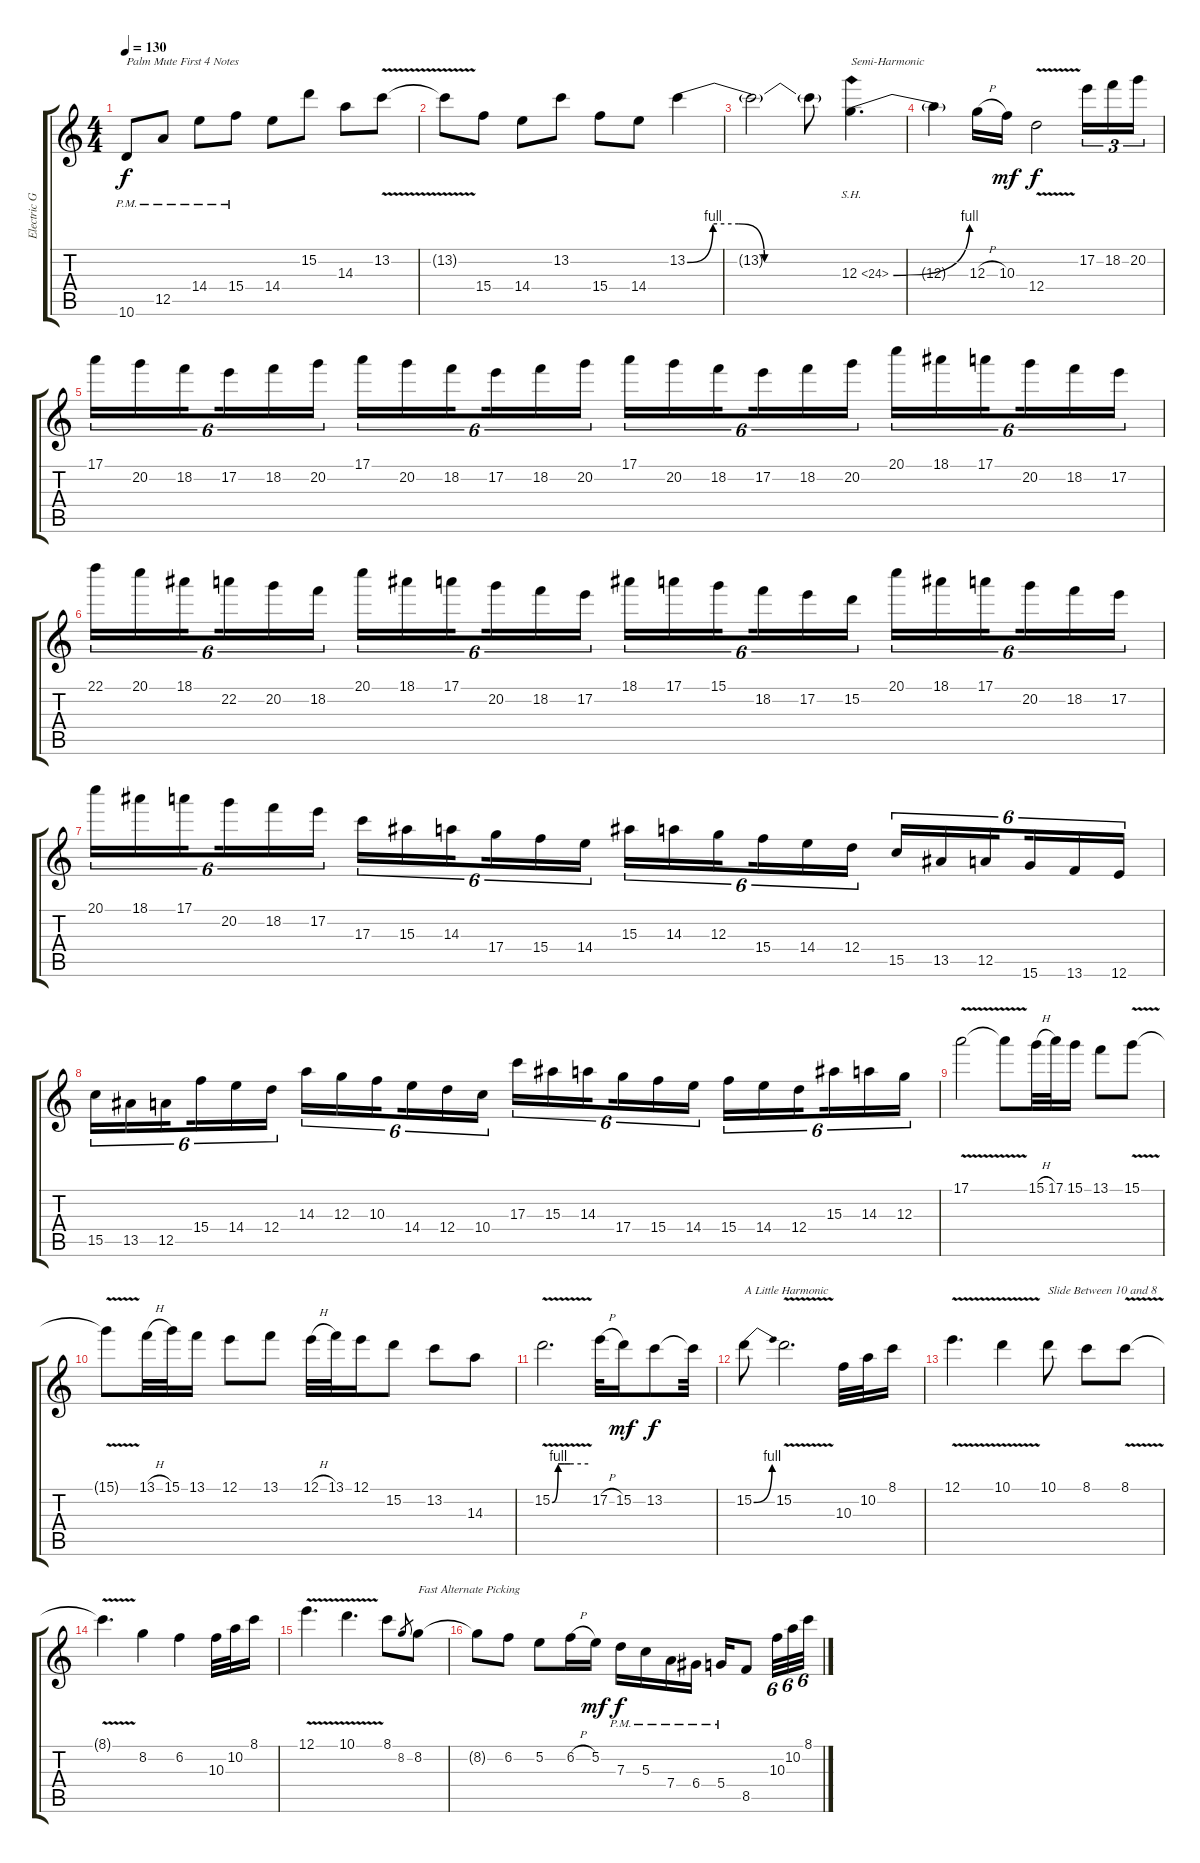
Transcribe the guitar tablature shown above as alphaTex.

\track ("Electric Guitar" "Electric G") {instrument distortionguitar}
\staff {score tabs}
\tuning (E4 B3 G3 D3 A2 E2) {hide}
\ts (4 4)
\tempo 130
\clef g2
\ks c
10.6{pm}.8{txt "Palm Mute First 4 Notes" dy f} 12.5{pm}.8 14.4{pm}.8 15.4{pm}.8 14.4.8 15.2.8 14.3.8 13.2{v}.8 |
13.2{t}.8 15.4.8 14.4.8 13.2.8 15.4.8 14.4.8 13.2{be (custom 0 0 10 4 20 4 30 0 60 0)}.4 |
13.2{t}.2 13.2{t}.8 12.3{be (bend 0 0 60 4) sh 12}.4{d txt "Semi-Harmonic"} |
12.3{t}.4 12.3{h}.16 10.3.16{dy mf} 12.4{v}.2{dy f} 17.2.16{tu (3 2)} 18.2.16{tu (3 2)} 20.2.16{tu (3 2)} |
17.1.16{tu (6 4)} 20.2.16{tu (6 4)} 18.2.16{tu (6 4) beam splitsecondary} 17.2.16{tu (6 4)} 18.2.16{tu (6 4)} 20.2.16{tu (6 4)} 17.1.16{tu (6 4)} 20.2.16{tu (6 4)} 18.2.16{tu (6 4) beam splitsecondary} 17.2.16{tu (6 4)} 18.2.16{tu (6 4)} 20.2.16{tu (6 4)} 17.1.16{tu (6 4)} 20.2.16{tu (6 4)} 18.2.16{tu (6 4) beam splitsecondary} 17.2.16{tu (6 4)} 18.2.16{tu (6 4)} 20.2.16{tu (6 4)} 20.1.16{tu (6 4)} 18.1.16{tu (6 4)} 17.1.16{tu (6 4) beam splitsecondary} 20.2.16{tu (6 4)} 18.2.16{tu (6 4)} 17.2.16{tu (6 4)} |
22.1.16{tu (6 4)} 20.1.16{tu (6 4)} 18.1.16{tu (6 4) beam splitsecondary} 22.2.16{tu (6 4)} 20.2.16{tu (6 4)} 18.2.16{tu (6 4)} 20.1.16{tu (6 4)} 18.1.16{tu (6 4)} 17.1.16{tu (6 4) beam splitsecondary} 20.2.16{tu (6 4)} 18.2.16{tu (6 4)} 17.2.16{tu (6 4)} 18.1.16{tu (6 4)} 17.1.16{tu (6 4)} 15.1.16{tu (6 4) beam splitsecondary} 18.2.16{tu (6 4)} 17.2.16{tu (6 4)} 15.2.16{tu (6 4)} 20.1.16{tu (6 4)} 18.1.16{tu (6 4)} 17.1.16{tu (6 4) beam splitsecondary} 20.2.16{tu (6 4)} 18.2.16{tu (6 4)} 17.2.16{tu (6 4)} |
20.1.16{tu (6 4)} 18.1.16{tu (6 4)} 17.1.16{tu (6 4) beam splitsecondary} 20.2.16{tu (6 4)} 18.2.16{tu (6 4)} 17.2.16{tu (6 4)} 17.3.16{tu (6 4)} 15.3.16{tu (6 4)} 14.3.16{tu (6 4) beam splitsecondary} 17.4.16{tu (6 4)} 15.4.16{tu (6 4)} 14.4.16{tu (6 4)} 15.3.16{tu (6 4)} 14.3.16{tu (6 4)} 12.3.16{tu (6 4) beam splitsecondary} 15.4.16{tu (6 4)} 14.4.16{tu (6 4)} 12.4.16{tu (6 4)} 15.5.16{tu (6 4)} 13.5.16{tu (6 4)} 12.5.16{tu (6 4) beam splitsecondary} 15.6.16{tu (6 4)} 13.6.16{tu (6 4)} 12.6.16{tu (6 4)} |
15.5.16{tu (6 4)} 13.5.16{tu (6 4)} 12.5.16{tu (6 4) beam splitsecondary} 15.4.16{tu (6 4)} 14.4.16{tu (6 4)} 12.4.16{tu (6 4)} 14.3.16{tu (6 4)} 12.3.16{tu (6 4)} 10.3.16{tu (6 4) beam splitsecondary} 14.4.16{tu (6 4)} 12.4.16{tu (6 4)} 10.4.16{tu (6 4)} 17.3.16{tu (6 4)} 15.3.16{tu (6 4)} 14.3.16{tu (6 4) beam splitsecondary} 17.4.16{tu (6 4)} 15.4.16{tu (6 4)} 14.4.16{tu (6 4)} 15.4.16{tu (6 4)} 14.4.16{tu (6 4)} 12.4.16{tu (6 4) beam splitsecondary} 15.3.16{tu (6 4)} 14.3.16{tu (6 4)} 12.3.16{tu (6 4)} |
17.1{v}.2 17.1{t}.8 15.1{h}.32 17.1.32 15.1.16 13.1.8 15.1{v}.8 |
15.1{t}.8 13.1{h}.32 15.1.32 13.1.16 12.1.8 13.1.8 12.1{h}.32 13.1.32 12.1.16 15.2.8 13.2.8 14.3.8 |
15.2{be (custom 0 0 10 4 20 4 30 4 60 4) v}.2{d} 17.2{h}.32 15.2.16{dy mf} 13.2.8{dy f} 13.2{t}.32 |
15.2{be (bend 0 0 60 4)}.8{txt "A Little Harmonic"} 15.2{v}.2{d} 10.3.32 10.2.32 8.1.16 |
12.1{v}.4{d} 10.1{v}.4 10.1.8{txt "Slide Between 10 and 8"} 8.1.8 8.1{v}.8 |
8.1{t}.4{d} 8.2.4 6.2.4 10.3.32 10.2.32 8.1.16 |
12.1{v}.4{d} 10.1{v}.4{d} 8.1.8 8.2.8{gr} 8.2.8{txt "Fast Alternate Picking"} |
8.2{t}.8 6.2.8 5.2.8 6.2{h}.16 5.2.16{dy mf} 7.3{pm}.16{dy f} 5.3{pm}.16 7.4{pm}.16 6.4{pm}.16 5.4{pm}.16 8.5.8 10.3.32{tu (6 4)} 10.2.32{tu (6 4)} 8.1.32{tu (6 4)}
